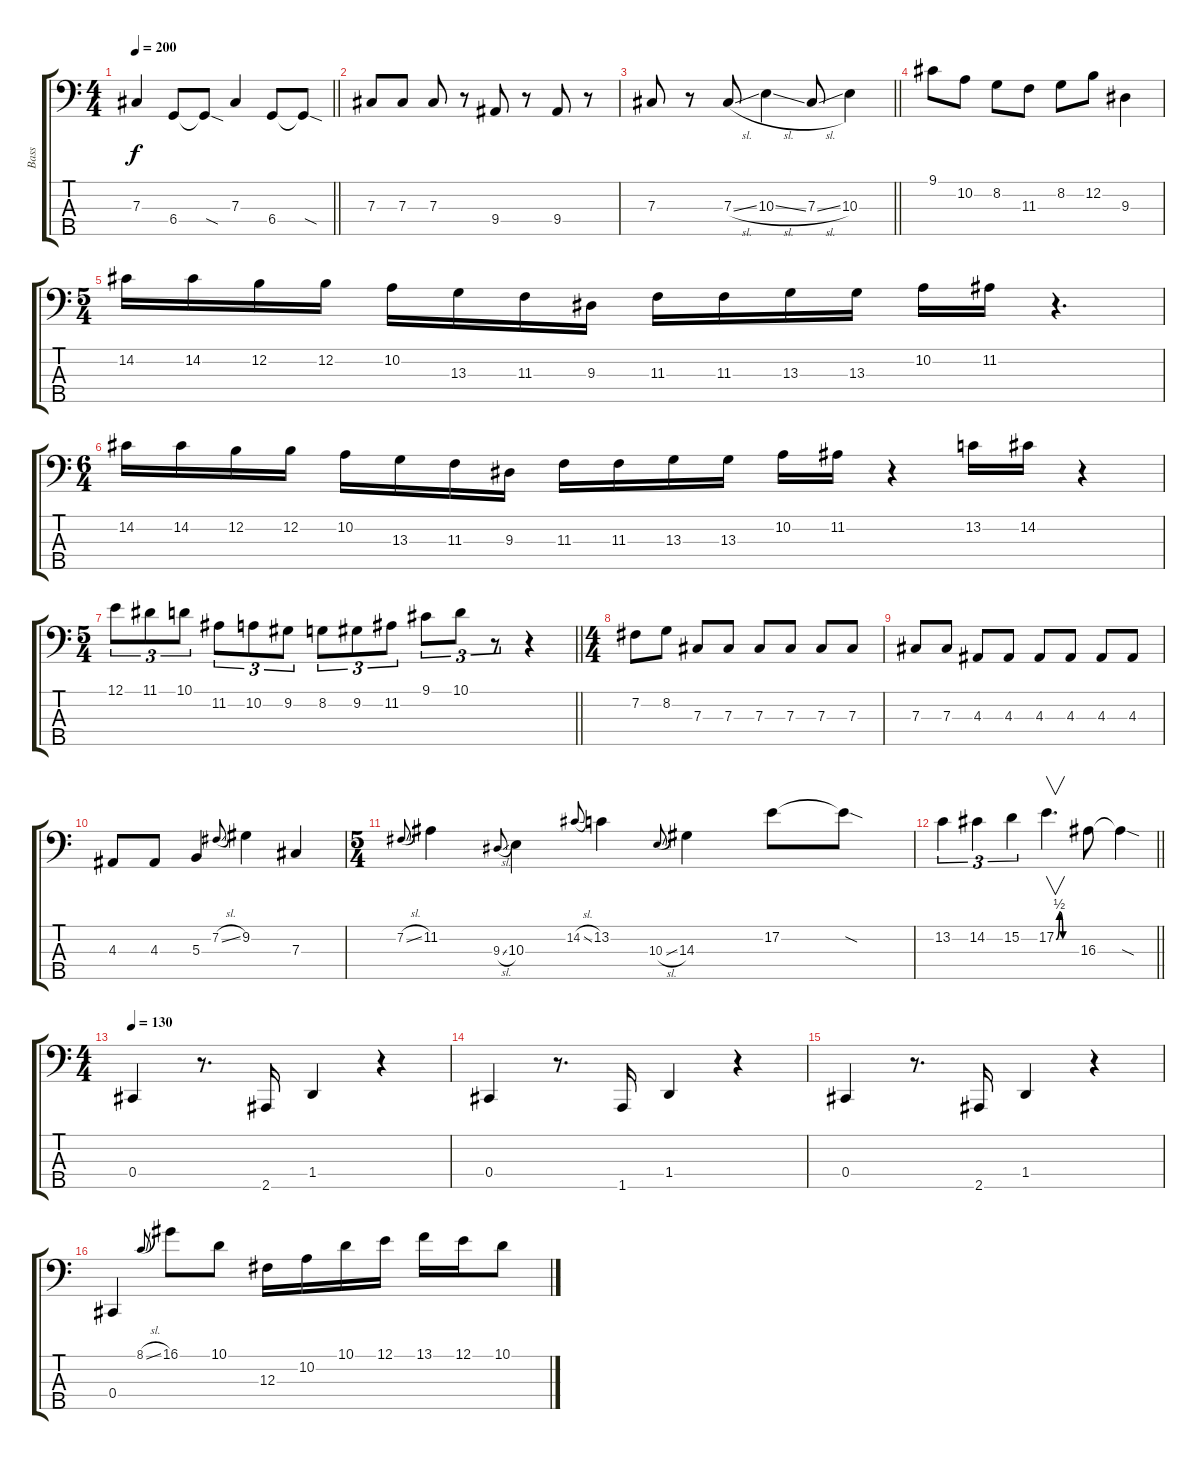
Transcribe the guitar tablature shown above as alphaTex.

\track ("Bass" "Bass") {instrument electricbassfinger}
\staff {score tabs}
\tuning (E2 B1 Gb1 Db1 Ab0) {hide}
\ts (4 4)
\tempo 200
\clef f4
\barLineRight lightlight
\ks c
7.3.4{dy f} 6.4.8 6.4{sod t}.8 7.3.4 6.4.8 6.4{sod t}.8 |
7.3.8{volume 5} 7.3.8 7.3.8 r.8 9.4.8 r.8 9.4.8 r.8 |
\barLineRight lightlight
7.3.8 r.8 7.3{sl}.8 10.3{sl}.4 7.3{sl}.8 10.3.4 |
9.1.8{volume 14} 10.2.8 8.2.8 11.3.8 8.2.8 12.2.8 9.3.4 |
\ts (5 4)
14.2.16 14.2.16 12.2.16 12.2.16 10.2.16 13.3.16 11.3.16 9.3.16 11.3.16 11.3.16 13.3.16 13.3.16 10.2.16 11.2.16 r.4{d} |
\ts (6 4)
14.2.16 14.2.16 12.2.16 12.2.16 10.2.16 13.3.16 11.3.16 9.3.16 11.3.16 11.3.16 13.3.16 13.3.16 10.2.16 11.2.16 r.4 13.2.16 14.2.16 r.4 |
\ts (5 4)
\barLineRight lightlight
12.1.8{tu (3 2)} 11.1.8{tu (3 2)} 10.1.8{tu (3 2)} 11.2.8{tu (3 2)} 10.2.8{tu (3 2)} 9.2.8{tu (3 2)} 8.2.8{tu (3 2)} 9.2.8{tu (3 2)} 11.2.8{tu (3 2)} 9.1.8{tu (3 2)} 10.1.8{tu (3 2)} r.8{tu (3 2)} r.4 |
\ts (4 4)
7.2.8 8.2.8 7.3.8 7.3.8 7.3.8 7.3.8 7.3.8 7.3.8 |
7.3.8 7.3.8 4.3.8 4.3.8 4.3.8 4.3.8 4.3.8 4.3.8 |
4.3.8 4.3.8 5.3.4 7.2{sl}.8{gr onbeat} 9.2.4 7.3.4 |
\ts (5 4)
7.2{sl}.8{gr onbeat} 11.2.4 9.3{sl}.8{gr onbeat} 10.3.4 14.2{sl}.8{gr onbeat} 13.2.4 10.3{sl}.8{gr onbeat} 14.3.4 17.2.8 17.2{sod t}.8 |
\barLineRight lightlight
13.2.4{tu (3 2)} 14.2.4{tu (3 2)} 15.2.4{tu (3 2)} 17.2{be (custom 0 0 10 2 20 0 60 0)}.4{v d} 16.3.8 16.3{sod t}.4 |
\ts (4 4)
\tempo 130
0.4.4 r.8{d} 2.5.16 1.4.4 r.4 |
0.4.4 r.8{d} 1.5.16 1.4.4 r.4 |
0.4.4 r.8{d} 2.5.16 1.4.4 r.4 |
0.4.4 8.1{sl}.8{gr onbeat} 16.1.8 10.1.8 12.3.16 10.2.16 10.1.16 12.1.16 13.1.16 12.1.16 10.1.8
